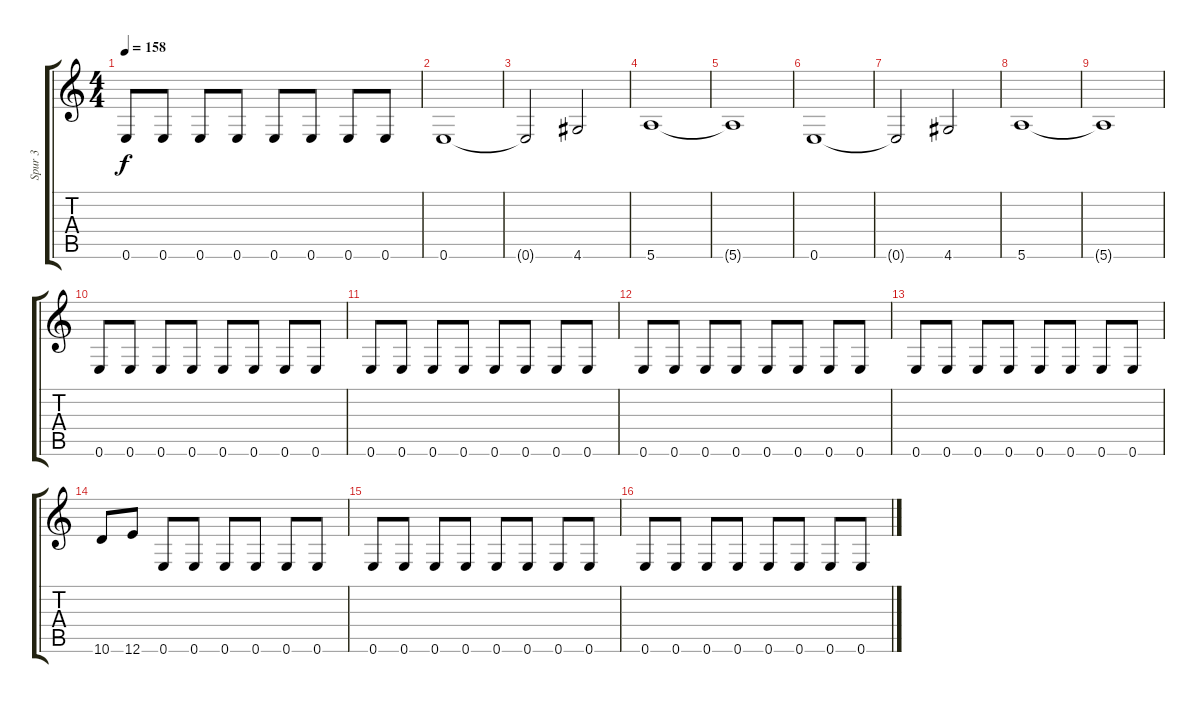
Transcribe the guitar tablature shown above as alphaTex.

\track ("Spur 3" "Spur 3") {instrument overdrivenguitar}
\staff {score tabs}
\tuning (E4 B3 G3 D3 A2 E2) {hide}
\ts (4 4)
\tempo 158
\clef g2
\ks c
0.6.8{dy f} 0.6.8 0.6.8 0.6.8 0.6.8 0.6.8 0.6.8 0.6.8 |
0.6.1{instrument overdrivenguitar} |
0.6{t}.2 4.6.2 |
5.6.1 |
5.6{t}.1 |
0.6.1 |
0.6{t}.2 4.6.2 |
5.6.1 |
5.6{t}.1 |
0.6.8{instrument overdrivenguitar} 0.6.8 0.6.8 0.6.8 0.6.8 0.6.8 0.6.8 0.6.8 |
0.6.8 0.6.8 0.6.8 0.6.8 0.6.8 0.6.8 0.6.8 0.6.8 |
0.6.8 0.6.8 0.6.8 0.6.8 0.6.8 0.6.8 0.6.8 0.6.8 |
0.6.8 0.6.8 0.6.8 0.6.8 0.6.8 0.6.8 0.6.8 0.6.8 |
10.6.8 12.6.8 0.6.8 0.6.8 0.6.8 0.6.8 0.6.8 0.6.8 |
0.6.8 0.6.8 0.6.8 0.6.8 0.6.8 0.6.8 0.6.8 0.6.8 |
0.6.8 0.6.8 0.6.8 0.6.8 0.6.8 0.6.8 0.6.8 0.6.8
